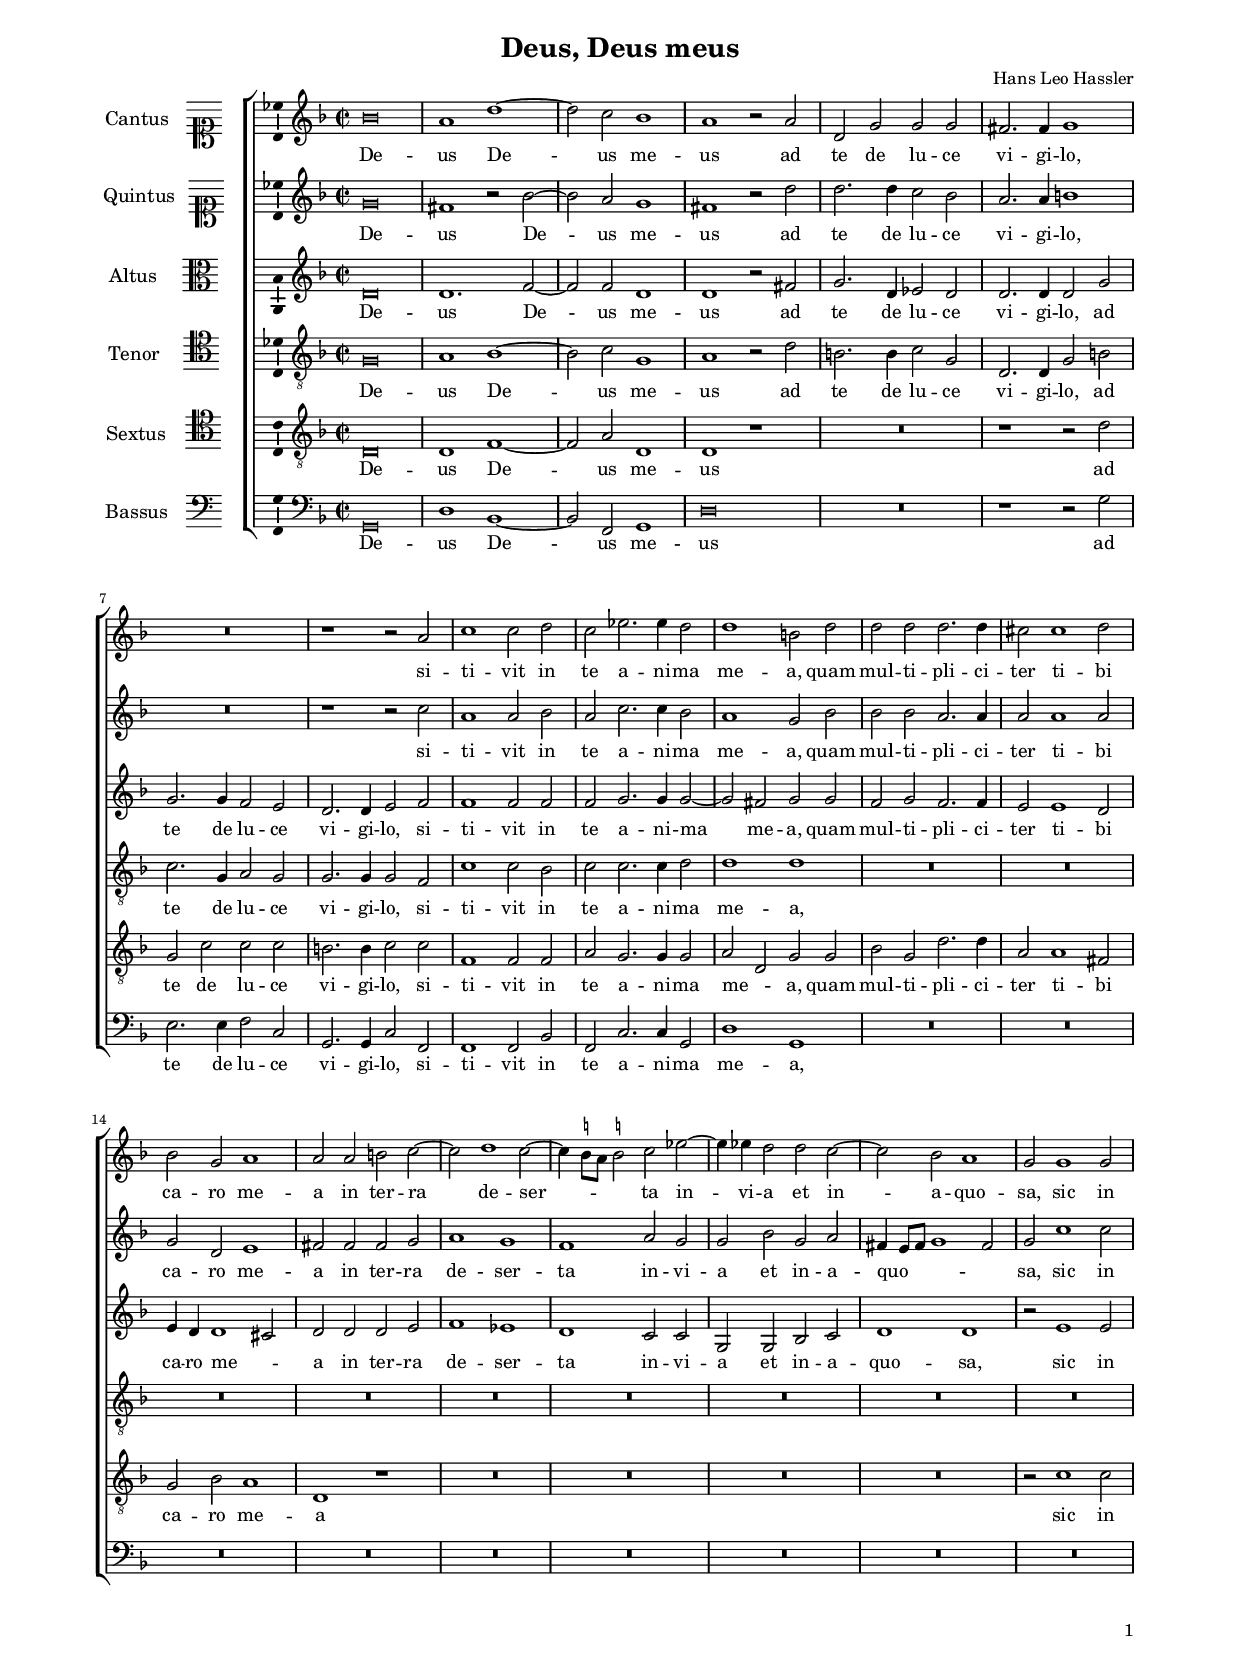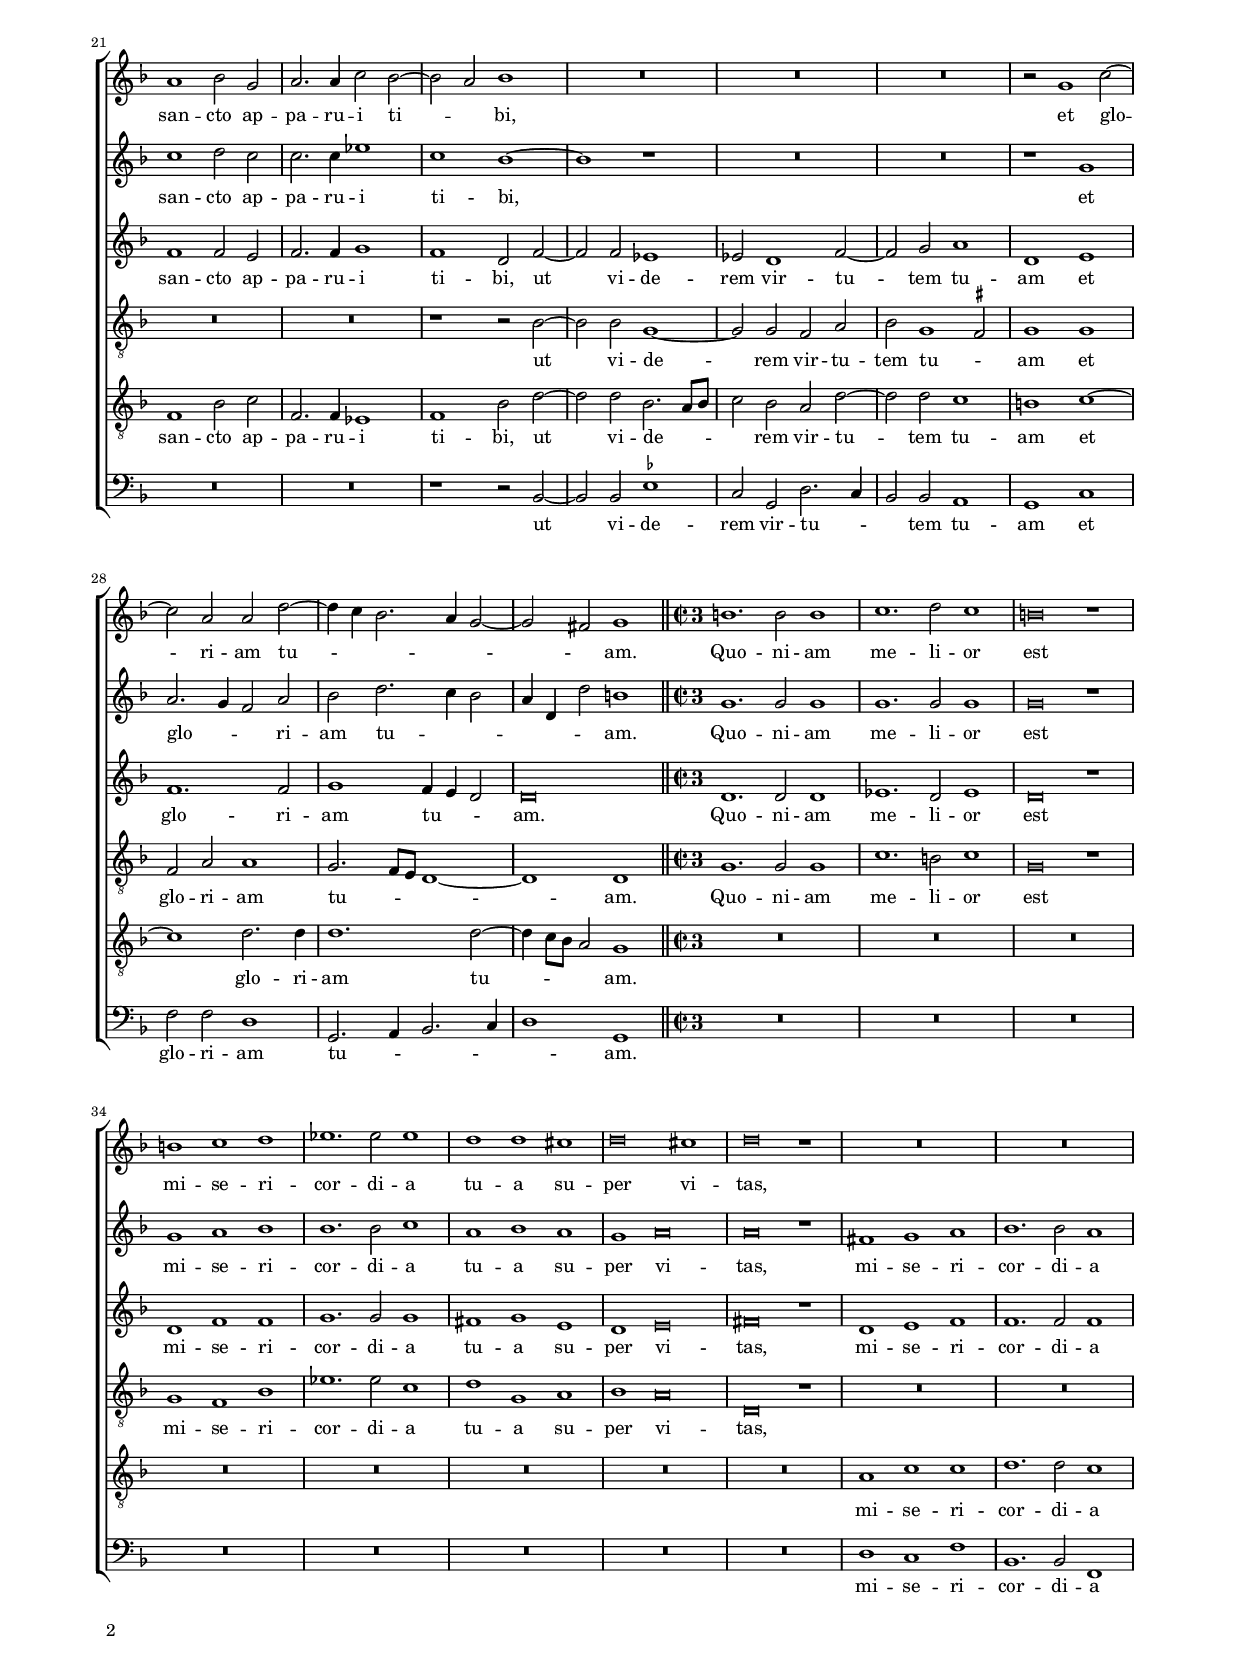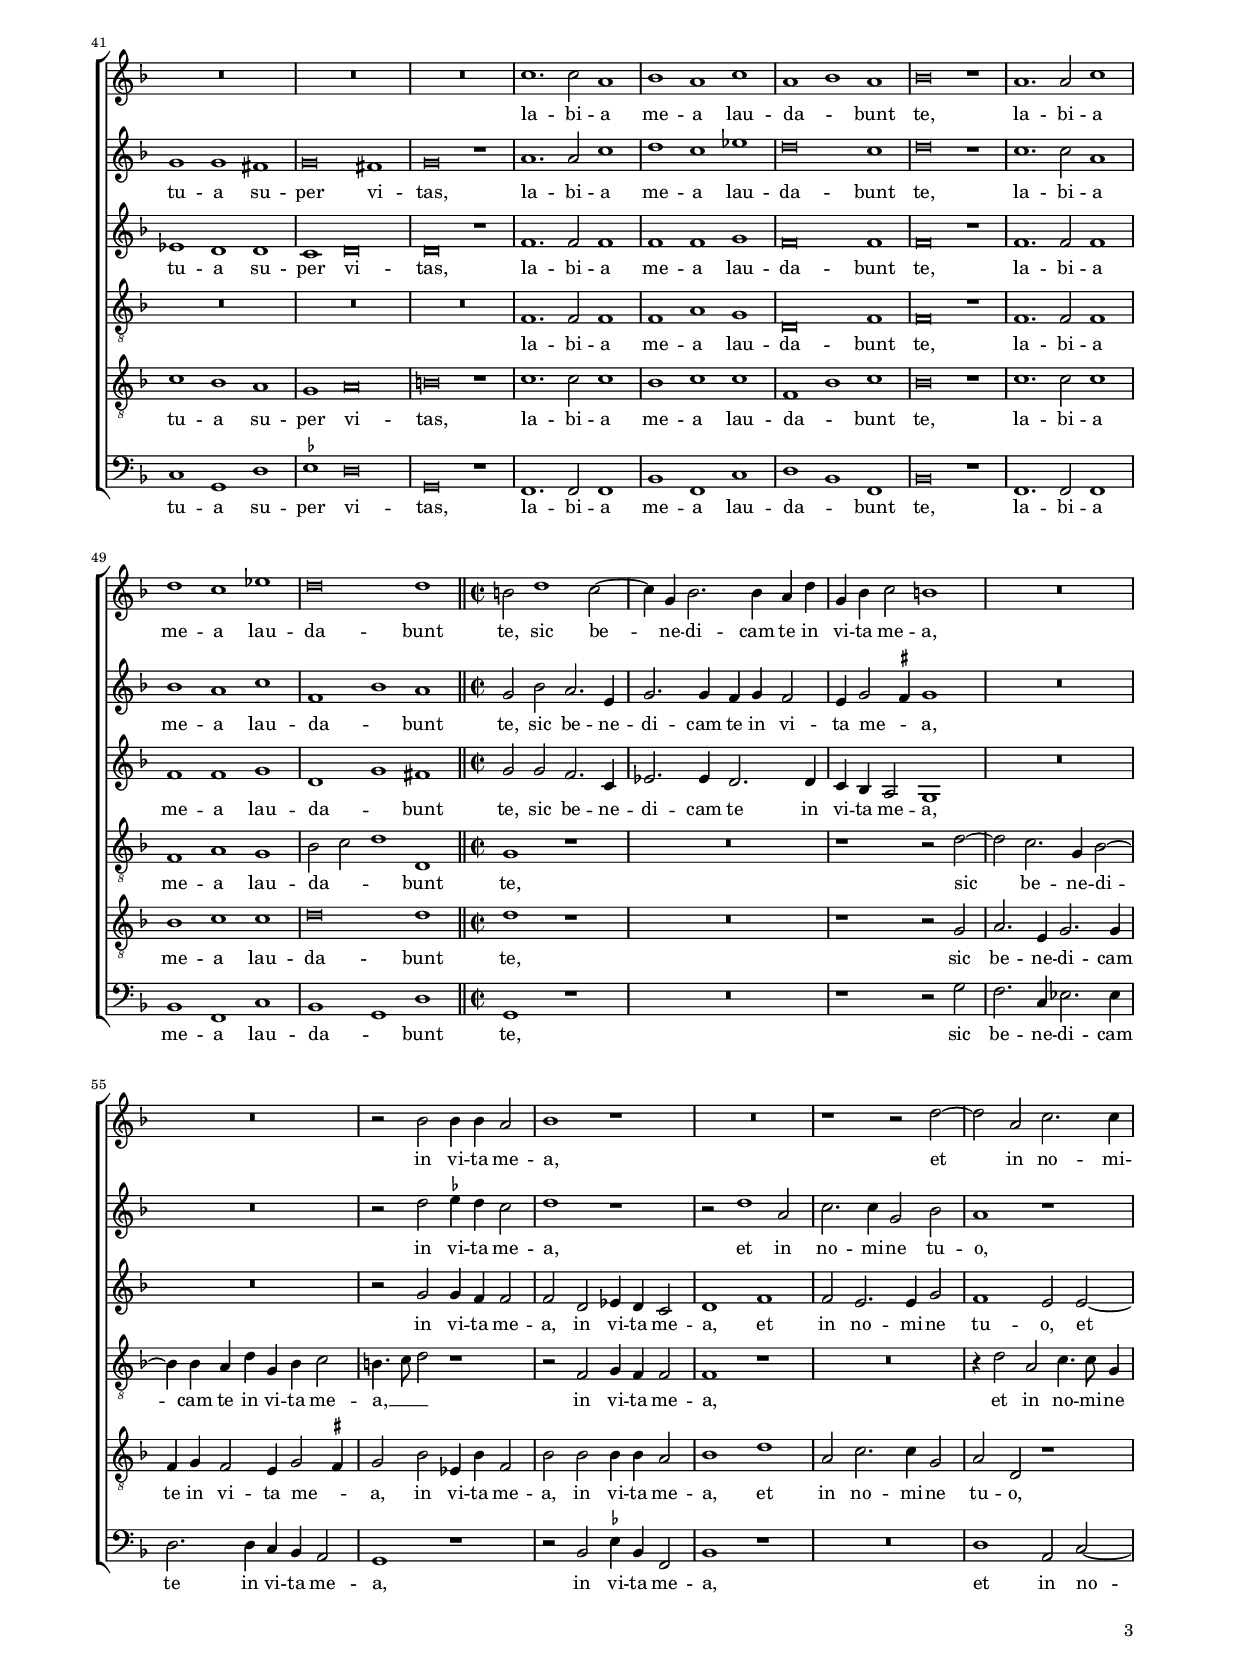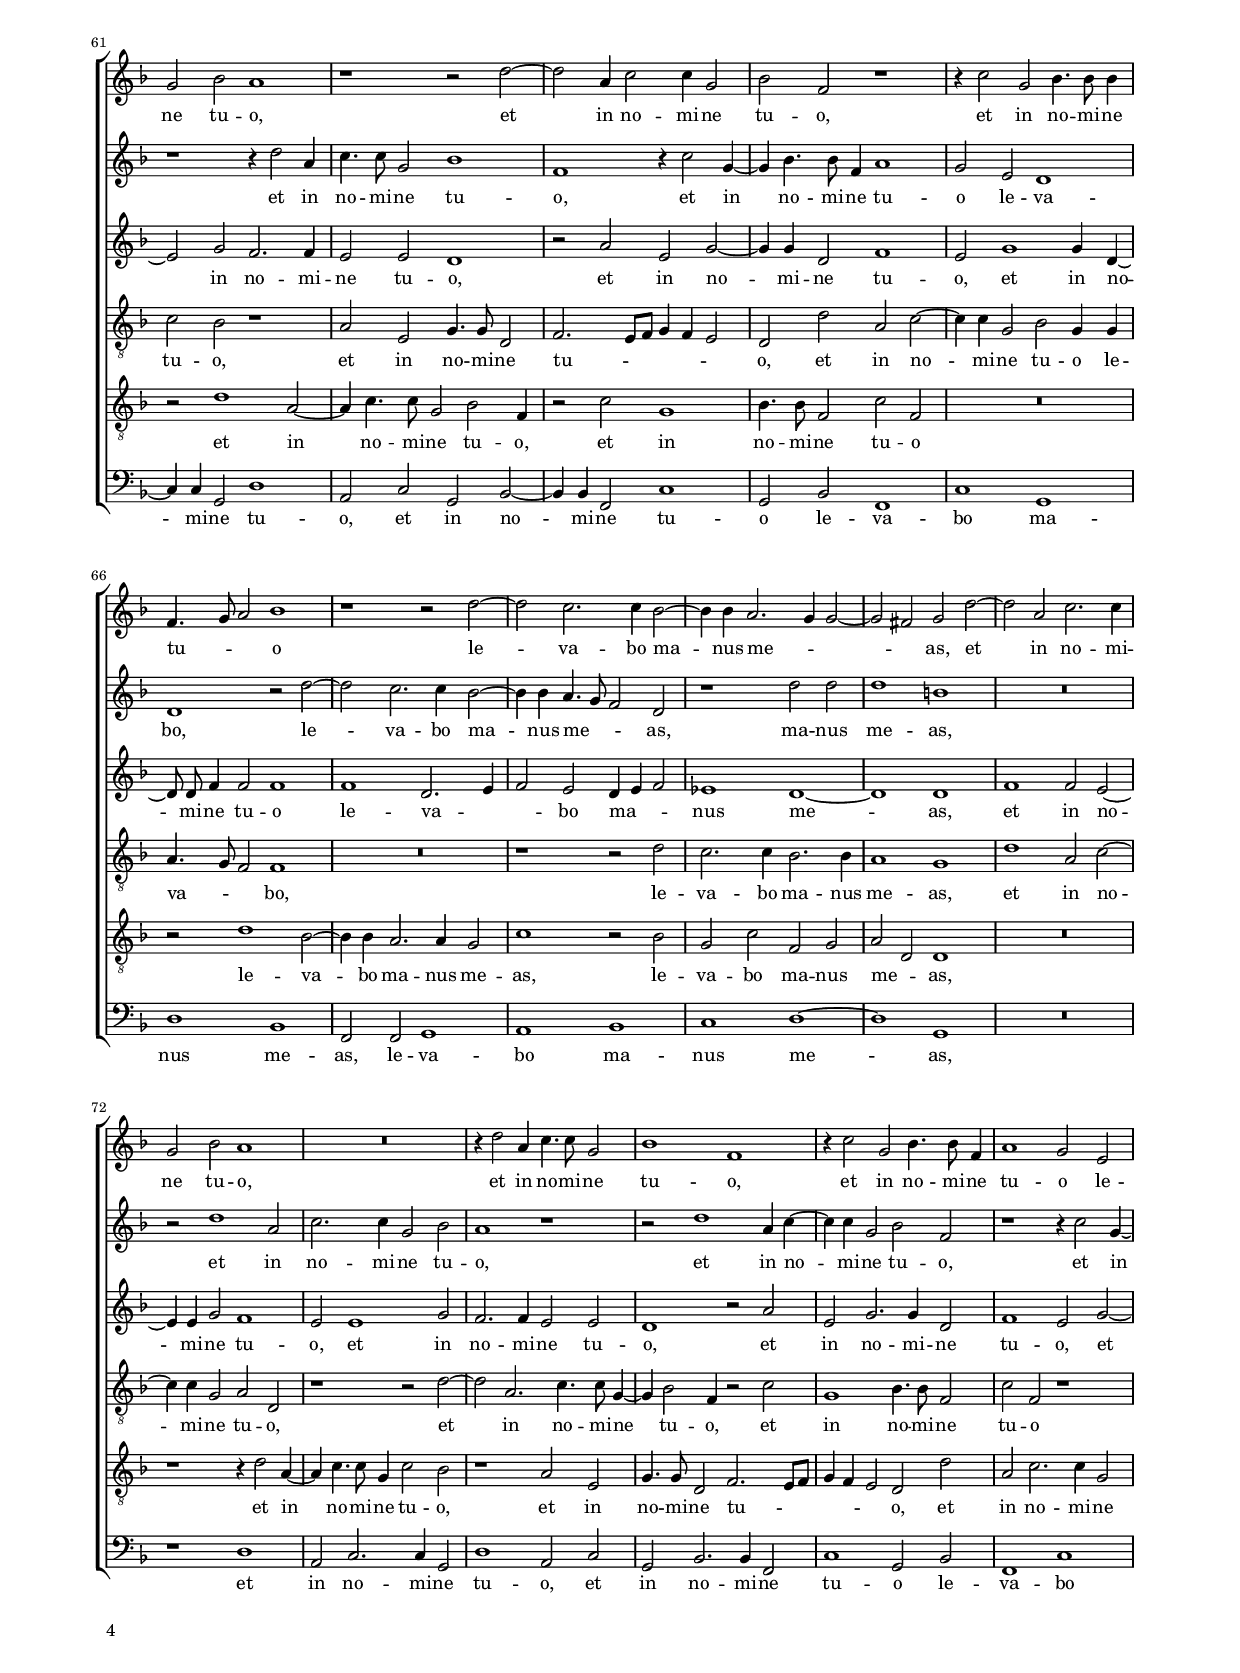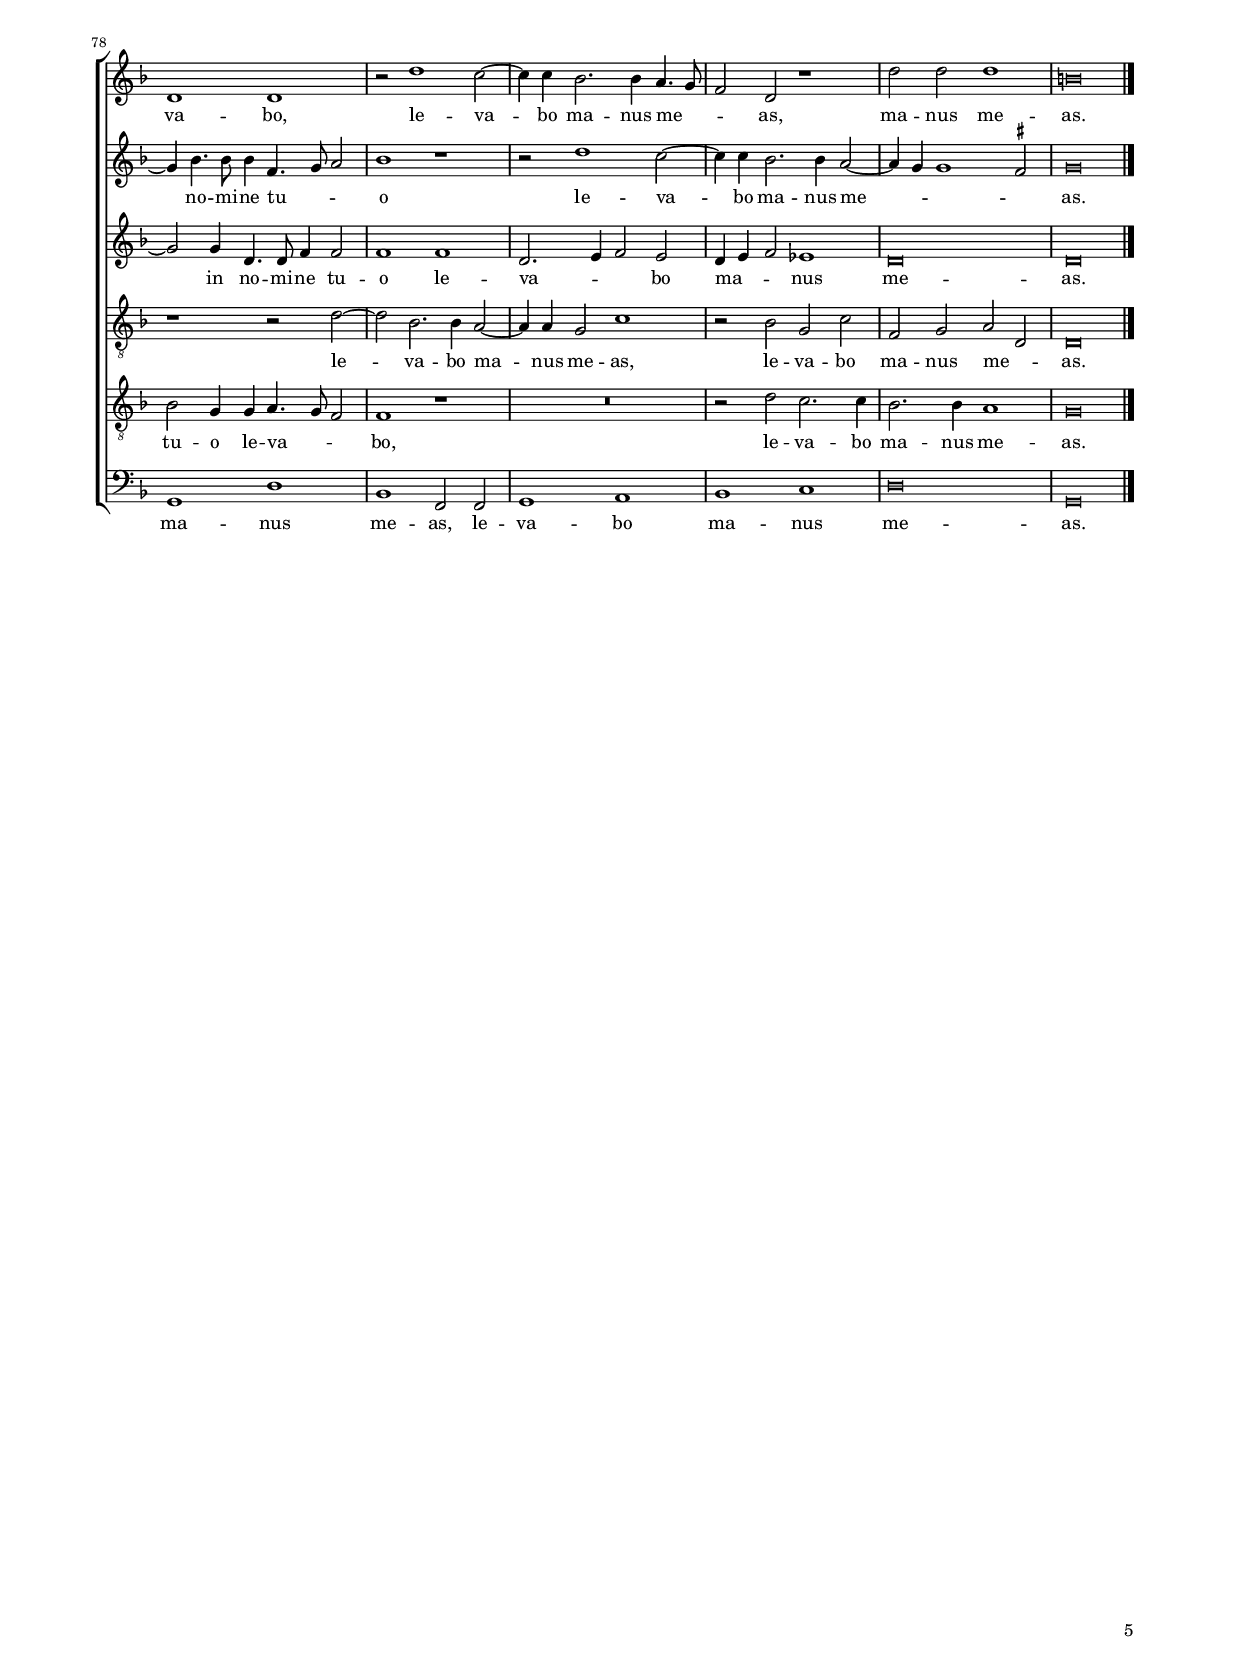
\header
{
  title="Deus, Deus meus"
  composer="Hans Leo Hassler"
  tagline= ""
}

\version "2.22.1"
\language deutsch
#(set-global-staff-size 15)
% #(set-default-paper-size "letter")
#(ly:set-option 'point-and-click #f)


\paper
	{
	top-margin = 1.5 \cm
	bottom-margin = 1 \cm
	left-margin = 1.8 \cm
	right-margin = 1.8 \cm
	ragged-bottom = ##f
	ragged-last-bottom = ##t
	print-page-number = ##f
	system-system-spacing = #'((basic-distance . 17) (minimum-distance . 14) (padding . 6) (strechability . 250))
    oddFooterMarkup=\markup   \fill-line { "" \fromproperty #'page:page-number-string }
    evenFooterMarkup=\markup  \fill-line { \fromproperty #'page:page-number-string "" }
    last-bottom-spacing = #'((basic-distance . 12) (minimum-distance . 7) (padding . 4))
%	systems-per-page = 3
%   page-count = 4
%	min-systems-per-page = 3
	}


CutCThree = {
   \newSpacingSection
   %\override Score.SpacingSpanner.common-shortest-duration = #(ly:make-moment 1 2)
   \once \override Staff.TimeSignature.stencil = #ly:text-interface::print
   \once \override Staff.TimeSignature.text =
   \markup \number { \musicglyph "timesig.C22" \vcenter "3" }
   \time 3/1
   }

ficta = { \once \set suggestAccidentals = ##t }
	
forget = #(define-music-function (music) (ly:music?) #{
	\accidentalStyle forget
	$music
	\accidentalStyle default
	#})


global = {
    % \set Staff.autoBeaming = ##f
	\key f \major
	\time 2/2 \set Score.measureLength = #(ly:make-moment 2/1)
    \set Score.tempoHideNote = ##t
    \tempo 2 = 90
    \skip 1*2*30 \bar "||"
    \CutCThree
    \tempo 1 = 135
    \skip 1*3*20 \bar "||"
    \time 2/2 \set Score.measureLength = #(ly:make-moment 2/1)
    \tempo 2 = 90
    \skip 1*2*33 \bar "|."
	}
   
incipitcantus = \markup { \score {
	{
	\set Staff.instrumentName = \markup { \fontsize #1 "Cantus" }
	\key c \major
	\clef soprano
	s4 \bar ""
	}
	\layout  {
	raggedright = ##t
	indent = 1.6 \cm
	line-width = 2.2 \cm
	\context { \Staff \remove Time_signature_engraver }
	\override Staff.Clef.Y-extent = #'(0 . 0)
	}} \hspace #1 }


incipitsextus = \markup { \score {
	{
	\set Staff.instrumentName = \markup { \fontsize #1 "Quintus" }
	\key c \major
	\clef soprano
	s4 \bar ""
	}
	\layout  {
	raggedright = ##t
	indent = 1.6 \cm
	line-width = 2.2 \cm
	\context { \Staff \remove Time_signature_engraver }
	\override Staff.Clef.Y-extent = #'(0 . 0)
	}} \hspace #1 }
      
      
incipitaltus = \markup { \score {
	{
	\set Staff.instrumentName = \markup { \fontsize #1 "Altus" }
	\key c \major
	\clef alto
	s4 \bar ""
	}
	\layout  {
	raggedright = ##t
	indent = 1.6 \cm
	line-width = 2.2 \cm
	\context { \Staff \remove Time_signature_engraver }
	\override Staff.Clef.Y-extent = #'(0 . 0)
	}} \hspace #1 }


incipittenor = \markup { \score {
	{
	\set Staff.instrumentName = \markup { \fontsize #1 "Tenor" }
	\key c \major
	\clef tenor
	s4 \bar ""
	}
	\layout  {
	raggedright = ##t
	indent = 1.6 \cm
	line-width = 2.2 \cm
	\context { \Staff \remove Time_signature_engraver }
	\override Staff.Clef.Y-extent = #'(0 . 0)
	}} \hspace #1 }
      
      
incipitquintus = \markup { \score {
	{
	\set Staff.instrumentName = \markup { \fontsize #1 "Sextus" }
	\key c \major
	\clef tenor
	s4 \bar ""
	}
	\layout  {
	raggedright = ##t
	indent = 1.6 \cm
	line-width = 2.2 \cm
	\context { \Staff \remove Time_signature_engraver }
	\override Staff.Clef.Y-extent = #'(0 . 0)
	}} \hspace #1 }
      
      
incipitbassus = \markup { \score {
	{
	\set Staff.instrumentName = \markup { \fontsize #1 "Bassus" }
	\key c \major
	\clef bass
	s4 \bar ""
	}
	\layout  {
	raggedright = ##t
	indent = 1.6 \cm
	line-width = 2.2 \cm
	\context { \Staff \remove Time_signature_engraver }
	\override Staff.Clef.Y-extent = #'(0 . 0)
	}} \hspace #1 }


cantus =  \relative c''
	{
	b\breve
	a1 d~
	d2 c b1
	a1 r2 a
%5
	d,2 g g g |
	fis2. fis4 g1 \break \noPageBreak
	R\breve
	r1 r2 a
	c1 c2 d
%10
	c2 es2. es4 d2 |
	d1 h2 d
	d2 d d2. d4
	cis2 cis1 d2 \break \noPageBreak
	b2 g a1
%15
	a2 a h c~ |
	c2 d1 c2~
	c4 \stemDown \ficta h8 a \stemNeutral \ficta h!2 c es~
	es4 es d2 d c~
	c2 b a1
%20
	g2 g1 g2 | \pageBreak
	a1 b2 g
	a2. a4 c2 b~
	b2 a b1
	R\breve
%25
	R\breve |
	R\breve
	r2 g1 c2~ \break \noPageBreak
	c2 a a d~
	d4 c b2. a4 g2~
%30
	g2 fis g1 |
% Triple time
	h1. h2 h1
	c1. d2 c1
	h\breve r1 \break \noPageBreak
	h1 c d
%35
	es1. es2 es1 |
	d1 d cis
	d\breve cis1
	d\breve r1
	R\breve.
%40
	R\breve. | \pageBreak
	R\breve.
	R\breve.
	R\breve.
	c1. c2 a1
%45
	b1 a c |
	a1 b a
	b\breve r1
	a1. a2 c1 \break \noPageBreak
	d1 c es
%50
	d\breve d1 |
% End of triple time
	h2 d1 c2~
	c4 g b2. b4 a d
	g,4 b c2 h1
	R\breve \break \noPageBreak
%55
	R\breve |
	r2 b b4 b a2
	b1 r
	R\breve
	r1 r2 d~
%60
	d2 a c2. c4 | \pageBreak
	g2 b a1
	r1 r2 d~
	d2 a4 c2 c4 g2
	b2 f r1
%65
	r4 c'2 g2 b4. b8 b4 | \break \noPageBreak
	f4. g8 a2 b1
	r1 r2 d~
	d2 c2. c4 b2~
	b4 b a2. g4 g2~
%70
	g2 fis g d'~ |
	d2 a c2. c4 \break \noPageBreak
	g2 b a1
	R\breve
	r4 d2 a4 c4. c8 g2
%75
	b1 f |
	r4 c'2 g2 b4. b8 f4
	a1 g2 e \pageBreak
	d1 d
	r2 d'1 c2~
%80
	c4 c b2. b4 a4. g8 |
	f2 d r1
	d'2 d d1
	h\breve |
	}


sextus = \relative c''
	{
	g\breve
	fis1 r2 b~
	b2 a g1
	fis1 r2 d'
%5
	d2. d4 c2 b |
	a2. a4 h1
	R\breve
	r1 r2 c
	a1 a2 b
%10
	a2 c2. c4 b2 |
	a1 g2 b
	b2 b a2. a4
	a2 a1 a2
	g2 d e1
%15
	fis2 fis fis g |
	a1 g
	f1 a2 g
	g2 b g a
	fis4 e8 fis g1 fis2
%20
	g2 c1 c2 |
	c1 d2 c
	c2. c4 es1
	c1 b~
	b1 r
%25
	R\breve |
	R\breve
	r1 g
	a2. g4 f2 a
	b2 d2. c4 b2
%30
	a4 d, d'2 h1 |
% Triple time
	g1. g2 g1
	g1. g2 g1
	g\breve r1
	g1 a b
%35
	b1. b2 c1 |
	a1 b a
	g1 a\breve
	a\breve r1
	fis1 g a
%40
	b1. b2 a1 |
	g1 g fis
	g\breve fis1
	g\breve r1
	a1. a2 c1
%45
	d1 c es |
	d\breve c1
	d\breve r1
	c1. c2 a1
	b1 a c
%50
	f,1 b a |
% End of triple time
	g2 b a2. e4
	g2. g4 f g f2
	e4 g2 \ficta fis4 g1
	R\breve
%55
	R\breve |
	r2 d' \ficta es4 d c2
	d1 r
	r2 d1 a2
	c2. c4 g2 b
%60
	a1 r |
	r1 r4 d2 a4
	c4. c8 g2 b1
	f1 r4 c'2 g4~
	g4 b4. b8 f4 a1
%65
	g2 e d1 |
	d1 r2 d'~
	d2 c2. c4 b2~
	b4 b a4. g8 f2 d
	r1 d'2 d
%70
	d1 h |
	R\breve
	r2 d1 a2
	c2. c4 g2 b
	a1 r
%75
	r2 d1 a4 c~ |
	c4 c g2 b f
	r1 r4 c'2 g4~
	g4 b4. b8 b4 f4. g8 a2
	b1 r
%80
	r2 d1 c2~ |
	c4 c b2. b4 a2~
	a4 g g1 \ficta fis2
	g\breve |
	}


altus =  \relative c'
    {
	d\breve
	d1. f2~
	f2 f d1
	d1 r2 fis
%5
	g2. d4 es2 d |
	d2. d4 d2 g
	g2. g4 f2 e
	d2. d4 e2 f
	f1 f2 f
%10
	f2 g2. g4 g2~ |
	g2 fis g g
	f2 g f2. f4
	e2 e1 d2
	e4 d d1 cis2
%15
	d2 d d e |
	f1 es
	d1 c2 c
	g2 g b c
	d1 d
%20
	r2 e1 e2 |
	f1 f2 e
	f2. f4 g1
	f1 d2 f~
	f2 f es1
%25
	es2 d1 f2~ |
	f2 g a1
	d,1 e
	f1. f2
	g1 f4 e d2
%30
	d\breve |
% Triple time
	d1. d2 d1
	es1. d2 es1
	d\breve r1
	d1 f f
%35
	g1. g2 g1 |
	fis1 g e
	d1 e\breve
	fis\breve r1
	d1 e f
%40
	f1. f2 f1 |
	es1 d d
	c1 d\breve
	d\breve r1
	f1. f2 f1
%45
	f1 f g |
	f\breve f1
	f\breve r1
	f1. f2 f1
	f1 f g
%50
	d1 g fis |
% End of triple time
	g2 g f2. c4
	es2. es4 d2. d4
	c4 b a2 g1
	R\breve
%55
	R\breve |
	r2 g' g4 f f2
	f2 d es4 d c2
	d1 f
	f2 e2. e4 g2
%60
	f1 e2 e~ |
	e2 g f2. f4
	e2 e d1
	r2 a' e g~
	g4 g4 d2 f1
%65
	e2 g1 g4 d~ |
    \autoBeamOff d8 d8 \autoBeamOn f4 f2 f1
	f1 d2. e4
	f2 e d4 e f2
	es1 d~
%70
	d1 d |
	f1 f2 e~
	e4 e4 g2 f1
	e2 e1 g2
	f2. f4 e2 e
%75
	d1 r2 a' |
	e2 g2. g4 d2
	f1 e2 g~
	g2 g4 d4. d8 f4 f2
	f1 f
%80
	d2. e4 f2 e |
	d4 e f2 es1
	d\breve
	d\breve |
	}


tenor =  \relative c'
	{
	g\breve
	a1 b~
	b2 c g1
	a1 r2 d
%5
	h2. h4 c2 g |
	d2. d4 g2 h
	c2. g4 a2 g
	g2. g4 g2 f
	c'1 c2 b
%10
	c2 c2. c4 d2 |
	d1 d
	R\breve
	R\breve
	R\breve
%15
	R\breve |
	R\breve
	R\breve
	R\breve
	R\breve
%20
	R\breve |
	R\breve
	R\breve
	r1 r2 b~
	b2 b g1~
%25
	g2 g f a |
	b2 g1 \ficta fis2
	g1 g
	f2 a a1
	g2. f8 e d1~
%30
	d1 d |
% Triple time
	g1. g2 g1
	c1. h2 c1
	g\breve r1
	g1 f b
%35
	es1. es2 c1 |
	d1 g, a
	b1 a\breve
	d,\breve r1
	R\breve.
%40
	R\breve. |
	R\breve.
	R\breve.
	R\breve.
	f1. f2 f1
%45
	f1 a g |
	d\breve f1
	f\breve r1
	f1. f2 f1
	f1 a g
%50
	b2 c d1 d, |
% End of triple time
    g1 r
	R\breve
	r1 r2 d'~
	d2 c2. g4 b2~
%55
	b4 b a d g, b c2 |
	h4. c8 d2 r1
	r2 f, g4 f f2
	f1 r
	R\breve
%60
	r4 d'2 a2 c4. c8 g4 |
	c2 b r1
	a2 e g4. g8 d2
	f2. e8 f g4 f e2
	d2 d' a c~
%65
	c4 c g2 b2 g4 g |
	a4. g8 f2 f1
	R\breve
	r1 r2 d'
	c2. c4 b2. b4
%70
	a1 g |
	d'1 a2 c~
	c4 c g2 a d,
	r1 r2 d'~
	d2 a2. c4. c8 g4~
%75
	g4 b2 f4 r2 c' |
	g1 b4. b8 f2
	c'2 f, r1
	r1 r2 d'~
	d2 b2. b4 a2~
%80
	a4 a g2 c1 |
	r2 b g c
	f,2 g a d,
	d\breve |
	}


quintus  =  \relative c'
	{
	d,\breve
	d1 f~
	f2 a d,1
	d1 r
%5
	R\breve |
	r1 r2 d'
	g,2 c c c
	h2. h4 c2 c
	f,1 f2 f
%10
	a2 g2. g4 g2 |
	a2 d, g g
	b2 g d'2. d4
	a2 a1 fis2
	g2 b a1
%15
	d,1 r |
	R\breve
	R\breve
	R\breve
	R\breve
%20
	r2 c'1 c2 |
	f,1 b2 c
	f,2. f4 es1
	f1 b2 d~
	d2 d b2. a8 b
%25
	c2 b a d~ |
	d2 d c1
	h1 c~
	c1 d2. d4
	d1. d2~
%30
	d4 c8 b a2 g1 |
% Triple time
	R\breve.
	R\breve.
	R\breve.
	R\breve.
%35
	R\breve. |
	R\breve.
	R\breve.
	R\breve.
	a1 c c
%40
	d1. d2 c1 |
	c1 b a
	g1 a\breve
	h\breve r1
	c1. c2 c1
%45
	b1 c c |
	f,1 b c
	b\breve r1
	c1. c2 c1
	b1 c c
%50
	d\breve d1 |
% End of triple time
	d1 r
	R\breve
	r1 r2 g,
	a2. e4 g2. g4
%55
	f4 g f2 e4 g2 \ficta fis4 |
	g2 b es,4 b' f2
	b2 b b4 b a2
	b1 d
	a2 c2. c4 g2
%60
	a2 d, r1 |
	r2 d'1 a2~
	a4 c4. c8 g2 b2 f4
	r2 c' g1
	b4. b8 f2 c' f,
%65
	R\breve |
	r2 d'1 b2~
	b4 b a2. a4 g2
	c1 r2 b
	g2 c f, g
%70
	a2 d, d1 |
	R\breve
	r1 r4 d'2 a4~
	a4 c4. c8 g4 c2 b2
	r1 a2 e
%75
	g4. g8 d2 f2. e8 f |
	g4 f e2 d d'
	a2 c2. c4 g2
	b2 g4 g a4. g8 f2
	f1 r
%80
	R\breve |
	r2 d' c2. c4
	b2. b4 a1
	g\breve |
	}


bassus  =  \relative c
	{
	g\breve
	d'1 b~
	b2 f g1
	d'\breve
%5
	R\breve |
	r1 r2 g
	e2. e4 f2 c
	g2. g4 c2 f,
	f1 f2 b
%10
	f2 c'2. c4 g2 |
	d'1 g,
	R\breve
	R\breve
	R\breve
%15
	R\breve |
	R\breve
	R\breve
	R\breve
	R\breve
%20
	R\breve |
	R\breve
	R\breve
	r1 r2 b~
	b2 b \ficta es1
%25
	c2 g d'2. c4 |
	b2 b a1
	g1 c
	f2 f d1
	g,2. a4 b2. c4
%30
	d1 g, |
% Triple time
	R\breve.
	R\breve.
	R\breve.
	R\breve.
%35
	R\breve. |
	R\breve.
	R\breve.
	R\breve.
	d'1 c f
%40
	b,1. b2 f1 |
	c'1 g d'
	\ficta es1 d\breve
	g,\breve r1
	f1. f2 f1
%45
	b1 f c' |
	d1 b f
	b\breve r1
	f1. f2 f1
	b1 f c'
%50
	b1 g d' |
% End of triple time
	g,1 r
	R\breve
	r1 r2 g'
	f2. c4 es2. es4
%55
	d2. d4 c4 b a2 |
	g1 r
	r2 b \ficta es4 b f2
	b1 r
	R\breve
%60
	d1 a2 c~ |
	c4 c g2 d'1
	a2 c g b~
	b4 b f2 c'1
	g2 b f1
%65
	c'1 g |
	d'1 b
	f2 f g1
	a1 b
	c1 d~
%70
	d1 g, |
	R\breve
	r1 d'
	a2 c2. c4 g2
	d'1 a2 c
%75
	g2 b2. b4 f2 |
	c'1 g2 b
	f1 c'
	g1 d'
	b1 f2 f
%80
	g1 a |
	b1 c
	d\breve
	g,\breve |
	}


lyricscantus = \lyricmode {
	De -- us De -- us me -- us
    ad te de lu -- ce vi -- gi -- lo,
    si -- ti -- vit in te a -- ni -- ma me -- a,
    quam mul -- ti -- pli -- ci -- ter ti -- bi ca -- ro me -- a 
    in ter -- ra de -- ser -- _ _ _ ta in -- vi -- a et in -- a -- quo -- sa,
    sic in san -- cto ap -- pa -- ru -- i ti -- _ bi,
    et glo -- ri -- am tu -- _ _ _ _ _ am.
    Quo -- ni -- am me -- li -- or est mi -- se -- ri -- cor -- di -- a tu -- a su -- per vi -- tas,
    la -- bi -- a me -- a lau -- da -- _ bunt te,
    la -- bi -- a me -- a lau -- da -- bunt te,
    sic be -- ne -- di -- cam te in vi -- ta me -- a,
    in vi -- ta me -- a,
    et in no -- mi -- ne tu -- o,
    et in no -- mi -- ne tu -- o,
    et in no -- mi -- ne tu -- _ _ o
    le -- va -- bo ma -- nus me -- _ _ _ as,
    et in no -- mi -- ne tu -- o,
    et in no -- mi -- ne tu -- o,
    et in no -- mi -- ne tu -- o
    le -- va -- bo,
    le -- va -- bo ma -- nus me -- _ _ as,
    ma -- nus me -- as.
	}


lyricssextus = \lyricmode {
	De -- us De -- us me -- us
    ad te de lu -- ce vi -- gi -- lo,
    si -- ti -- vit in te a -- ni -- ma me -- a,
    quam mul -- ti -- pli -- ci -- ter ti -- bi ca -- ro me -- a 
    in ter -- ra de -- ser -- ta in -- vi -- a et in -- a -- quo -- _ _ _ _ sa,
    sic in san -- cto ap -- pa -- ru -- i ti -- bi,
    et glo -- _ _ ri -- am tu -- _ _ _ _ _ am.
    Quo -- ni -- am me -- li -- or est mi -- se -- ri -- cor -- di -- a tu -- a su -- per vi -- tas,
    mi -- se -- ri -- cor -- di -- a tu -- a su -- per vi -- tas,
    la -- bi -- a me -- a lau -- da -- bunt te,
    la -- bi -- a me -- a lau -- da -- _ bunt te,
    sic be -- ne -- di -- cam te in vi -- ta me -- _ a,
    in vi -- ta me -- a,
    et in no -- mi -- ne tu -- o,
    et in no -- mi -- ne tu -- o,
    et in no -- mi -- ne tu -- o
    le -- va -- bo,
    le -- va -- bo ma -- nus me -- _ _ as,
    ma -- nus me -- as,
    et in no -- mi -- ne tu -- o,
    et in no -- mi -- ne tu -- o,
    et in no -- mi -- ne tu -- _ _ o
    le -- va -- bo ma -- nus me -- _ _ _ as.
	}


lyricsaltus = \lyricmode {
	De -- us De -- us me -- us
    ad te de lu -- ce vi -- gi -- lo,
    ad te de lu -- ce vi -- gi -- lo,
    si -- ti -- vit in te a -- ni -- ma me -- a,
    quam mul -- ti -- pli -- ci -- ter ti -- bi ca -- ro me -- _ a 
    in ter -- ra de -- ser -- ta in -- vi -- a et in -- a -- quo -- sa,
    sic in san -- cto ap -- pa -- ru -- i ti -- bi,
    ut vi -- de -- rem vir -- tu -- tem tu -- am et glo -- ri -- am tu -- _ _ am.
    Quo -- ni -- am me -- li -- or est 
    mi -- se -- ri -- cor -- di -- a tu -- a su -- per vi -- tas,
    mi -- se -- ri -- cor -- di -- a tu -- a su -- per vi -- tas,
    la -- bi -- a me -- a lau -- da -- bunt te,
    la -- bi -- a me -- a lau -- da -- _ bunt te,
    sic be -- ne -- di -- cam te in vi -- ta me -- a,
    in vi -- ta me -- a,
    in vi -- ta me -- a,
    et in no -- mi -- ne tu -- o,
    et in no -- mi -- ne tu -- o,
    et in no -- mi -- ne tu -- o,
    et in no -- mi -- ne tu -- o
    le -- va -- _ _ bo ma -- _ _ nus me -- as,
    et in no -- mi -- ne tu -- o,
    et in no -- mi -- ne tu -- o,
    et in no -- mi -- ne tu -- o,
    et in no -- mi -- ne tu -- o
    le -- va -- _ _ bo ma -- _ _ nus me -- as.
	}
	

lyricstenor = \lyricmode {
	De -- us De -- us me -- us
    ad te de lu -- ce vi -- gi -- lo,
    ad te de lu -- ce vi -- gi -- lo,
    si -- ti -- vit in te a -- ni -- ma me -- a,
    ut vi -- de -- rem vir -- tu -- tem tu -- _ am et glo -- ri -- am tu -- _ _ _ am.
    Quo -- ni -- am me -- li -- or est mi -- se -- ri -- cor -- di -- a tu -- a su -- per vi -- tas,
    la -- bi -- a me -- a lau -- da -- bunt te,
    la -- bi -- a me -- a lau -- da -- _ _ bunt te,
    sic be -- ne -- di -- cam te in vi -- ta me -- a, __ _ _
    in vi -- ta me -- a,
    et in no -- mi -- ne tu -- o,
    et in no -- mi -- ne tu -- _ _ _ _ _ o,
    et in no -- mi -- ne tu -- o
    le -- va -- _ _ bo,
    le -- va -- bo ma -- nus me -- as,
    et in no -- mi -- ne tu -- o,
    et in no -- mi -- ne tu -- o,
    et in no -- mi -- ne tu -- o
    le -- va -- bo ma -- nus me -- as,
    le -- va -- bo ma -- nus me -- _ as.
	}


lyricsquintus = \lyricmode {
	De -- us De -- us me -- us
    ad te de lu -- ce vi -- gi -- lo,
    si -- ti -- vit in te a -- ni -- ma me -- _ a,
    quam mul -- ti -- pli -- ci -- ter ti -- bi ca -- ro me -- a
    sic in san -- cto ap -- pa -- ru -- i ti -- bi,
    ut vi -- de -- _ _ _ rem vir -- tu -- tem tu -- am et glo -- ri -- am tu -- _ _ _ am.
    mi -- se -- ri -- cor -- di -- a tu -- a su -- per vi -- tas,
    la -- bi -- a me -- a lau -- da -- _ bunt te,
    la -- bi -- a me -- a lau -- da -- bunt te,
    sic be -- ne -- di -- cam te in vi -- ta me -- _ a,
    in vi -- ta me -- a,
    in vi -- ta me -- a,
    et in no -- mi -- ne tu -- o,
    et in no -- mi -- ne tu -- o,
    et in no -- mi -- ne tu -- o
    le -- va -- bo ma -- nus me -- as,
    le -- va -- bo ma -- nus me -- _ as,
    et in no -- mi -- ne tu -- o,
    et in no -- mi -- ne tu -- _ _ _ _ _ o,
    et in no -- mi -- ne tu -- o
    le -- va -- _ _ bo,
    le -- va -- bo ma -- nus me -- as.
	}


lyricsbassus = \lyricmode {
	De -- us De -- us me -- us
    ad te de lu -- ce vi -- gi -- lo,
    si -- ti -- vit in te a -- ni -- ma me -- a,
    ut vi -- de -- rem vir -- tu -- _ _ tem tu -- am et glo -- ri -- am tu -- _ _ _ _ am.
    mi -- se -- ri -- cor -- di -- a tu -- a su -- per vi -- tas,
    la -- bi -- a me -- a lau -- da -- _ bunt te,
    la -- bi -- a me -- a lau -- da -- _ bunt te,
    sic be -- ne -- di -- cam te in vi -- ta me -- a,
    in vi -- ta me -- a,
    et in no -- mi -- ne tu -- o,
    et in no -- mi -- ne tu -- o
    le -- va -- bo ma -- nus me -- as,
    le -- va -- bo ma -- nus me -- as,
    et in no -- mi -- ne tu -- o,
    et in no -- mi -- ne tu -- o
    le -- va -- bo ma -- nus me -- as,
    le -- va -- bo ma -- nus me -- as.
	}


\score
{  
	% \transpose {
	\new ChoirStaff \with { \override StaffGrouper.staff-staff-spacing.basic-distance = #12 }
	<<

	\new Staff << \global
	\new Voice="v1" {
		\set Staff.instrumentName=\incipitcantus
		\set Staff.midiInstrument = "reed organ"
		\clef violin
		\cantus }
	\new Lyrics \lyricsto "v1" {\lyricscantus }
	>>


	\new Staff << \global
	\new Voice="v6" {
		\set Staff.instrumentName=\incipitsextus
		\set Staff.midiInstrument = "reed organ"
		\clef violin 
		\sextus}
	\new Lyrics \lyricsto "v6" {\lyricssextus }
	>>


	\new Staff << \global
	\new Voice="v2" {
		\set Staff.instrumentName=\incipitaltus
		\set Staff.midiInstrument = "reed organ"
		\clef violin 
		\altus}
	\new Lyrics \lyricsto "v2" {\lyricsaltus }
	>>


	\new Staff << \global
	\new Voice="v3" {
		\set Staff.instrumentName=\incipittenor
		\set Staff.midiInstrument = "reed organ"
		\clef "G_8"
		\tenor }
	\new Lyrics \lyricsto "v3" {\lyricstenor }
	>>


	\new Staff << \global
	\new Voice="v5" {
		\set Staff.instrumentName=\incipitquintus
		\set Staff.midiInstrument = "reed organ"
		\clef "G_8"
		\quintus}
	\new Lyrics \lyricsto "v5" {\lyricsquintus }
	>>


	\new Staff << \global
	\new Voice="v4" {
		\set Staff.instrumentName=\incipitbassus
		\set Staff.midiInstrument = "reed organ"
		\clef bass 
		\bassus }
	\new Lyrics \lyricsto "v4" {\lyricsbassus}
	>>

	>>
	% } % transpose

	\layout
	{
	indent = 2.5 \cm
%	\context { \Lyrics \override VerticalAxisGroup.nonstaff-relatedstaff-spacing.padding = #2 }
%	\context { \Lyrics \override LyricText.font-size = #1 }
	\context { \Staff \override TimeSignature.break-visibility = #end-of-line-invisible }
    \context { \Staff \consists "Ambitus_engraver" }
%	\context { \Voice \override Slur.transparent = ##t }
	\context { \Score \override BarNumber.padding = #2 }
	\context { \Voice \override NoteHead.style = #'baroque }
	}

\midi
	{
	}

}


% EOF
